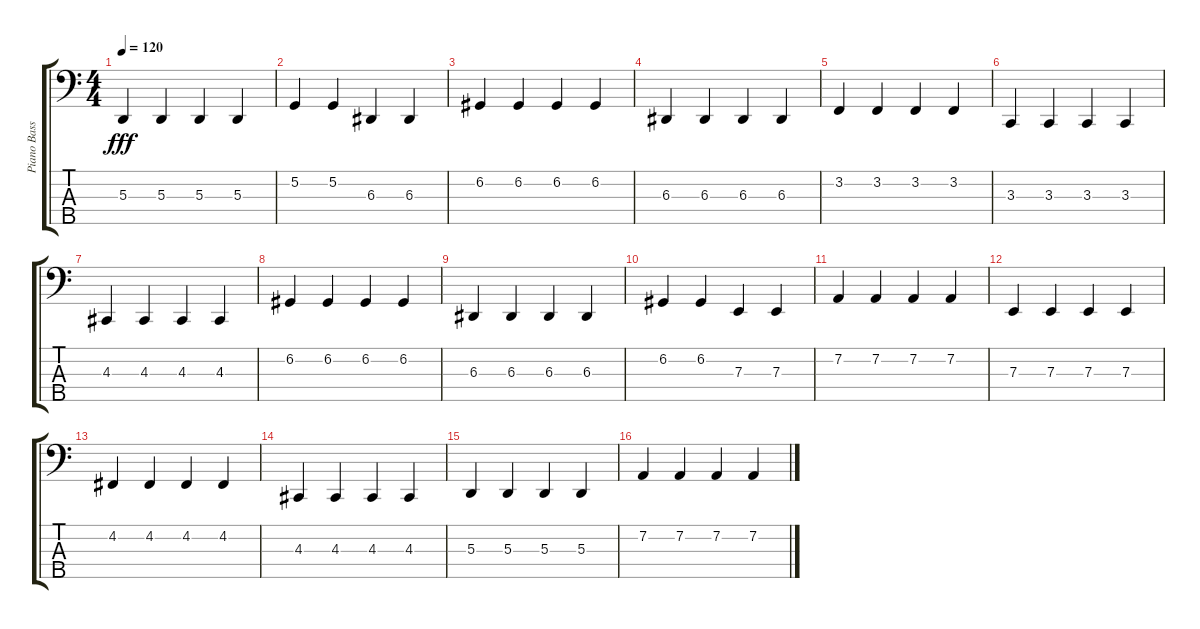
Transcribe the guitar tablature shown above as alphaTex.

\track ("Piano Bass" "Piano Bass") {instrument acousticgrandpiano}
\staff {score tabs}
\tuning (G2 D2 A1 E1 B0) {hide}
\ts (4 4)
\tempo 120
\clef f4
\ks c
5.3.4{dy fff} 5.3.4 5.3.4 5.3.4 |
5.2.4 5.2.4 6.3.4 6.3.4 |
6.2.4 6.2.4 6.2.4 6.2.4 |
6.3.4 6.3.4 6.3.4 6.3.4 |
3.2.4 3.2.4 3.2.4 3.2.4 |
3.3.4 3.3.4 3.3.4 3.3.4 |
4.3.4 4.3.4 4.3.4 4.3.4 |
6.2.4 6.2.4 6.2.4 6.2.4 |
6.3.4 6.3.4 6.3.4 6.3.4 |
6.2.4 6.2.4 7.3.4 7.3.4 |
7.2.4 7.2.4 7.2.4 7.2.4 |
7.3.4 7.3.4 7.3.4 7.3.4 |
4.2.4 4.2.4 4.2.4 4.2.4 |
4.3.4 4.3.4 4.3.4 4.3.4 |
5.3.4 5.3.4 5.3.4 5.3.4 |
7.2.4 7.2.4 7.2.4 7.2.4
